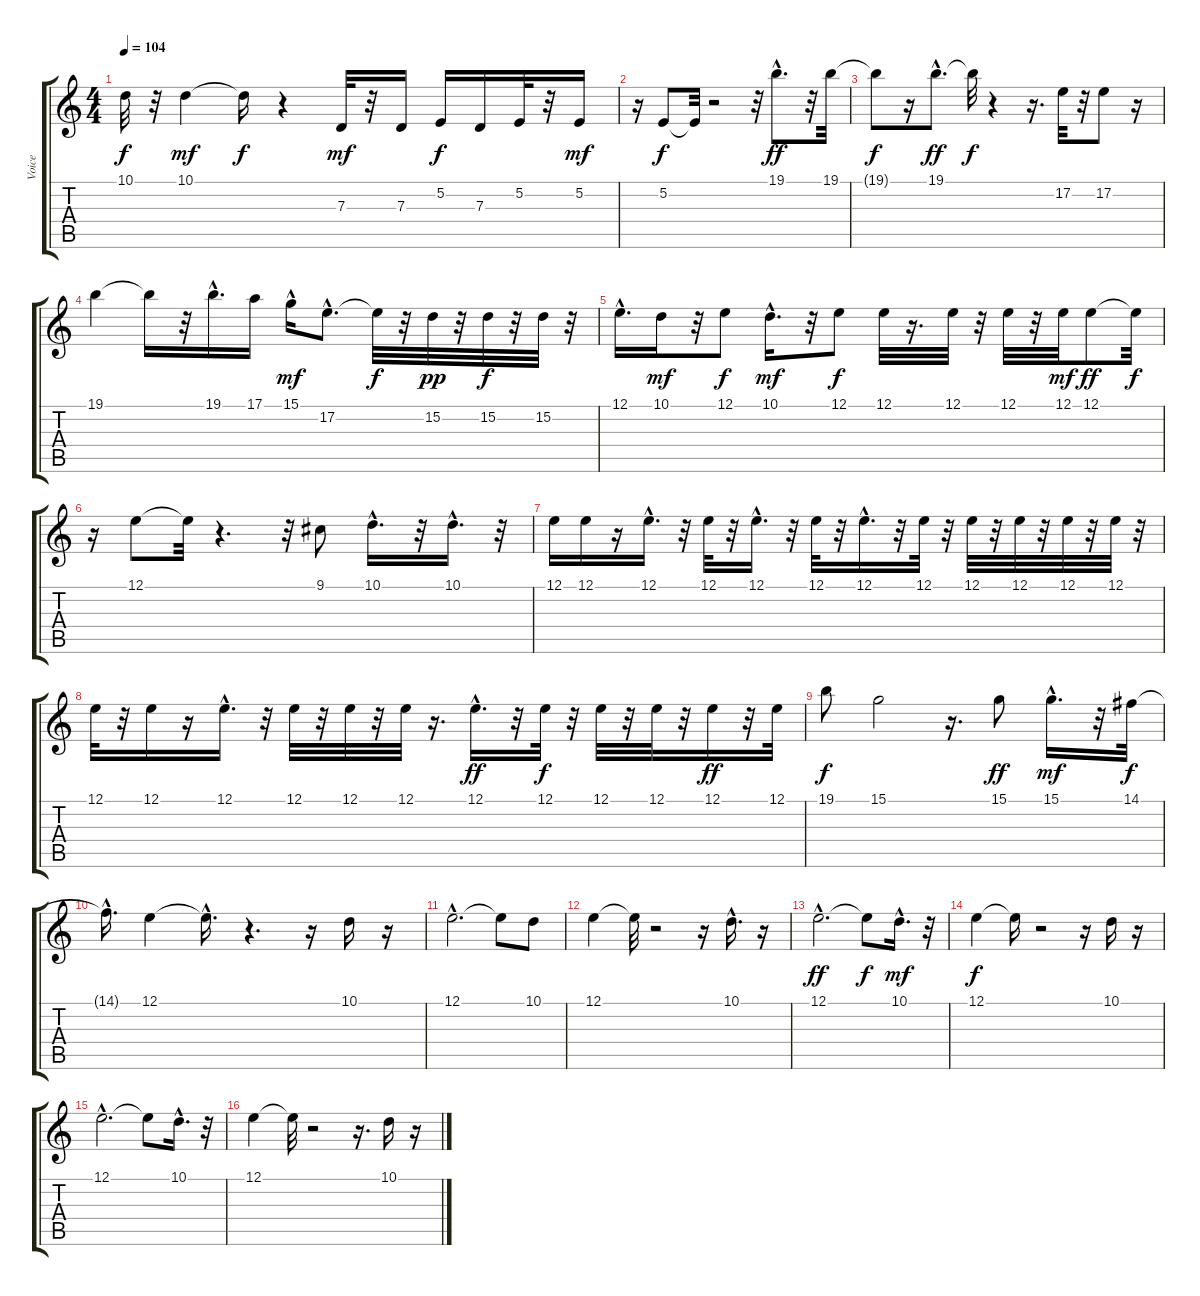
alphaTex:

\track ("Voice" "Voice") {instrument lead5charang}
\staff {score tabs}
\tuning (E4 B3 G3 D3 A2 E2) {hide}
\ts (4 4)
\tempo 104
\clef g2
\ks c
10.1{t}.32{dy f} r.32 10.1.4{dy mf} 10.1{t}.16{dy f} r.4 7.3.32{dy mf} r.32 7.3.16 5.2.16{dy f} 7.3.16 5.2.32 r.32 5.2.16{dy mf} |
r.16 5.2.8{dy f} 5.2{t}.32 r.2 r.32 19.1{hac}.8{d dy ff} r.32 19.1.32 |
19.1{t}.8{dy f} r.16 19.1{hac}.8{d dy ff} 19.1{t}.32{dy f} r.4 r.16{d} 17.2.32 r.32 17.2.8 r.16 |
19.1.4 19.1{t}.16 r.32 19.1{hac}.16{d} 17.1.16 15.1{hac}.16{dy mf} 17.2{hac}.8{d} 17.2{t}.32{dy f} r.32 15.2.32{dy pp} r.32 15.2.32{dy f} r.32 15.2.32 r.32 |
12.1{hac}.16{d} 10.1.16{dy mf} r.32 12.1.8{dy f} 10.1{hac}.16{d dy mf} r.32 12.1.8{dy f} 12.1.32 r.16{d} 12.1.32 r.32 12.1.32 r.32 12.1.32{dy mf} 12.1.8{dy ff} 12.1{t}.32{dy f} |
r.16 12.1.8 12.1{t}.32 r.4{d} r.32 9.1.8 10.1{hac}.16{d} r.32 10.1{hac}.16{d} r.32 |
12.1.16 12.1.16 r.16 12.1{hac}.16{d} r.32 12.1.32 r.32 12.1{hac}.16{d} r.32 12.1.32 r.32 12.1{hac}.16{d} r.32 12.1.32 r.32 12.1.32 r.32 12.1.32 r.32 12.1.32 r.32 12.1.32 r.32 |
12.1.32 r.32 12.1.16 r.16 12.1{hac}.16{d} r.32 12.1.32 r.32 12.1.32 r.32 12.1.32 r.16{d} 12.1{hac}.16{d dy ff} r.32 12.1.32{dy f} r.32 12.1.32 r.32 12.1.32 r.32 12.1.16{dy ff} r.32 12.1.32 |
19.1.8{dy f} 15.1.2 r.16{d} 15.1.8{dy ff} 15.1{hac}.16{d dy mf} r.32 14.1.32{dy f} |
14.1{hac t}.16{d} 12.1.4 12.1{hac t}.16{d} r.4{d} r.16 10.1.16 r.16 |
12.1{hac}.2{d} 12.1{t}.8 10.1.8 |
12.1.4 12.1{t}.32 r.2 r.16 10.1{hac}.16{d} r.16 |
12.1{hac}.2{d dy ff} 12.1{t}.8{dy f} 10.1{hac}.16{d dy mf} r.32 |
12.1.4{dy f} 12.1{t}.16 r.2 r.16 10.1.16 r.16 |
12.1{hac}.2{d} 12.1{t}.8 10.1{hac}.16{d} r.32 |
12.1.4 12.1{t}.32 r.2 r.16{d} 10.1.16 r.16
